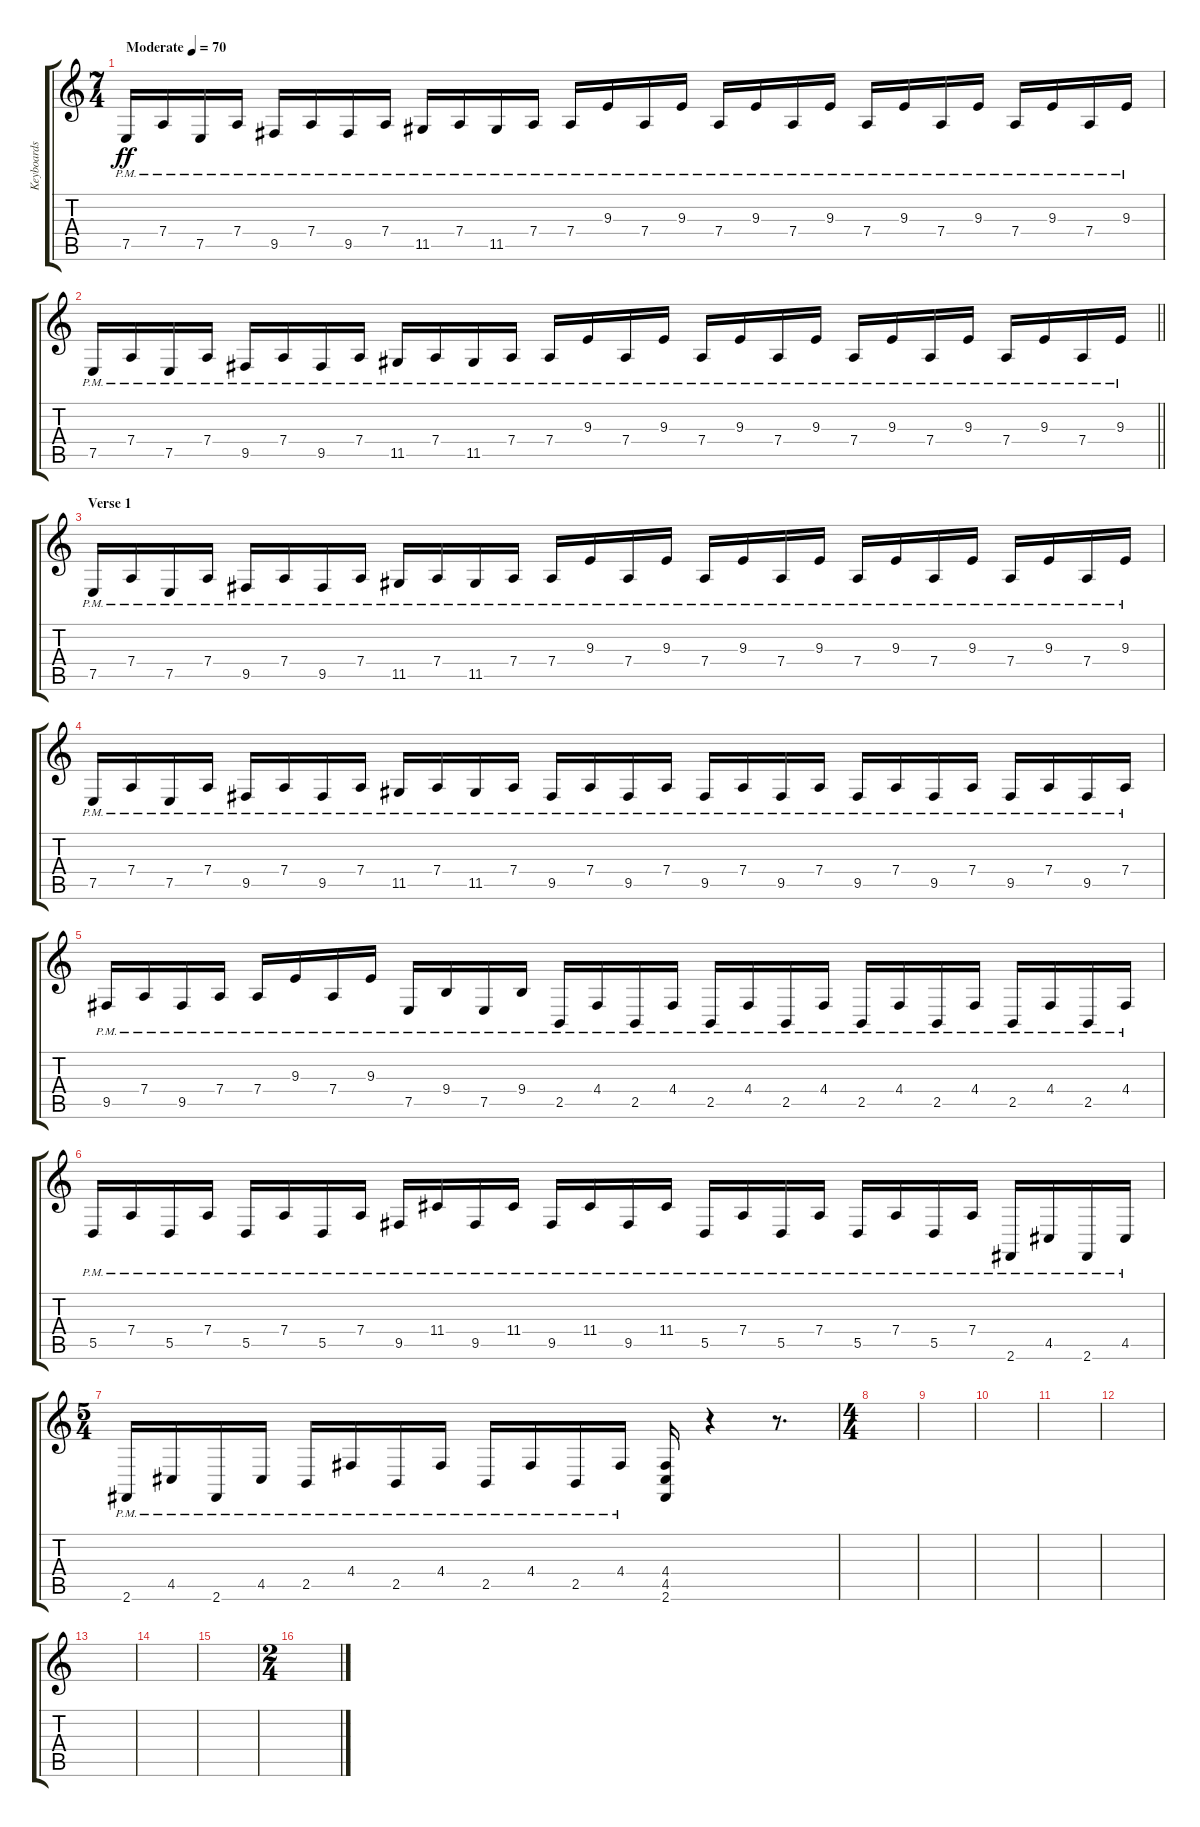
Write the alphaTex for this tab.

\track ("Keyboards" "Keyboards") {instrument acousticgrandpiano}
\staff {score tabs}
\tuning (E4 B3 G3 D3 A2 E2) {hide}
\ts (7 4)
\tempo (70 "Moderate")
\clef g2
\ks c
7.5{pm}.16{dy ff instrument acousticgrandpiano} 7.4{pm}.16 7.5{pm}.16 7.4{pm}.16 9.5{pm}.16 7.4{pm}.16 9.5{pm}.16 7.4{pm}.16 11.5{pm}.16 7.4{pm}.16 11.5{pm}.16 7.4{pm}.16 7.4{pm}.16 9.3{pm}.16 7.4{pm}.16 9.3{pm}.16 7.4{pm}.16 9.3{pm}.16 7.4{pm}.16 9.3{pm}.16 7.4{pm}.16 9.3{pm}.16 7.4{pm}.16 9.3{pm}.16 7.4{pm}.16 9.3{pm}.16 7.4{pm}.16 9.3{pm}.16 |
\barLineRight lightlight
7.5{pm}.16 7.4{pm}.16 7.5{pm}.16 7.4{pm}.16 9.5{pm}.16 7.4{pm}.16 9.5{pm}.16 7.4{pm}.16 11.5{pm}.16 7.4{pm}.16 11.5{pm}.16 7.4{pm}.16 7.4{pm}.16 9.3{pm}.16 7.4{pm}.16 9.3{pm}.16 7.4{pm}.16 9.3{pm}.16 7.4{pm}.16 9.3{pm}.16 7.4{pm}.16 9.3{pm}.16 7.4{pm}.16 9.3{pm}.16 7.4{pm}.16 9.3{pm}.16 7.4{pm}.16 9.3{pm}.16 |
\section ("" "Verse 1")
7.5{pm}.16 7.4{pm}.16 7.5{pm}.16 7.4{pm}.16 9.5{pm}.16 7.4{pm}.16 9.5{pm}.16 7.4{pm}.16 11.5{pm}.16 7.4{pm}.16 11.5{pm}.16 7.4{pm}.16 7.4{pm}.16 9.3{pm}.16 7.4{pm}.16 9.3{pm}.16 7.4{pm}.16 9.3{pm}.16 7.4{pm}.16 9.3{pm}.16 7.4{pm}.16 9.3{pm}.16 7.4{pm}.16 9.3{pm}.16 7.4{pm}.16 9.3{pm}.16 7.4{pm}.16 9.3{pm}.16 |
7.5{pm}.16 7.4{pm}.16 7.5{pm}.16 7.4{pm}.16 9.5{pm}.16 7.4{pm}.16 9.5{pm}.16 7.4{pm}.16 11.5{pm}.16 7.4{pm}.16 11.5{pm}.16 7.4{pm}.16 9.5{pm}.16 7.4{pm}.16 9.5{pm}.16 7.4{pm}.16 9.5{pm}.16 7.4{pm}.16 9.5{pm}.16 7.4{pm}.16 9.5{pm}.16 7.4{pm}.16 9.5{pm}.16 7.4{pm}.16 9.5{pm}.16 7.4{pm}.16 9.5{pm}.16 7.4{pm}.16 |
9.5{pm}.16 7.4{pm}.16 9.5{pm}.16 7.4{pm}.16 7.4{pm}.16 9.3{pm}.16 7.4{pm}.16 9.3{pm}.16 7.5{pm}.16 9.4{pm}.16 7.5{pm}.16 9.4{pm}.16 2.5{pm}.16 4.4{pm}.16 2.5{pm}.16 4.4{pm}.16 2.5{pm}.16 4.4{pm}.16 2.5{pm}.16 4.4{pm}.16 2.5{pm}.16 4.4{pm}.16 2.5{pm}.16 4.4{pm}.16 2.5{pm}.16 4.4{pm}.16 2.5{pm}.16 4.4{pm}.16 |
5.5{pm}.16 7.4{pm}.16 5.5{pm}.16 7.4{pm}.16 5.5{pm}.16 7.4{pm}.16 5.5{pm}.16 7.4{pm}.16 9.5{pm}.16 11.4{pm}.16 9.5{pm}.16 11.4{pm}.16 9.5{pm}.16 11.4{pm}.16 9.5{pm}.16 11.4{pm}.16 5.5{pm}.16 7.4{pm}.16 5.5{pm}.16 7.4{pm}.16 5.5{pm}.16 7.4{pm}.16 5.5{pm}.16 7.4{pm}.16 2.6{pm}.16 4.5{pm}.16 2.6{pm}.16 4.5{pm}.16 |
\ts (5 4)
2.6{pm}.16 4.5{pm}.16 2.6{pm}.16 4.5{pm}.16 2.5{pm}.16 4.4{pm}.16 2.5{pm}.16 4.4{pm}.16 2.5{pm}.16 4.4{pm}.16 2.5{pm}.16 4.4{pm}.16 (4.4 4.5 2.6).16 r.4 r.8{d} |
\ts (4 4)
|
|
|
|
|
|
|
|
\ts (2 4)
